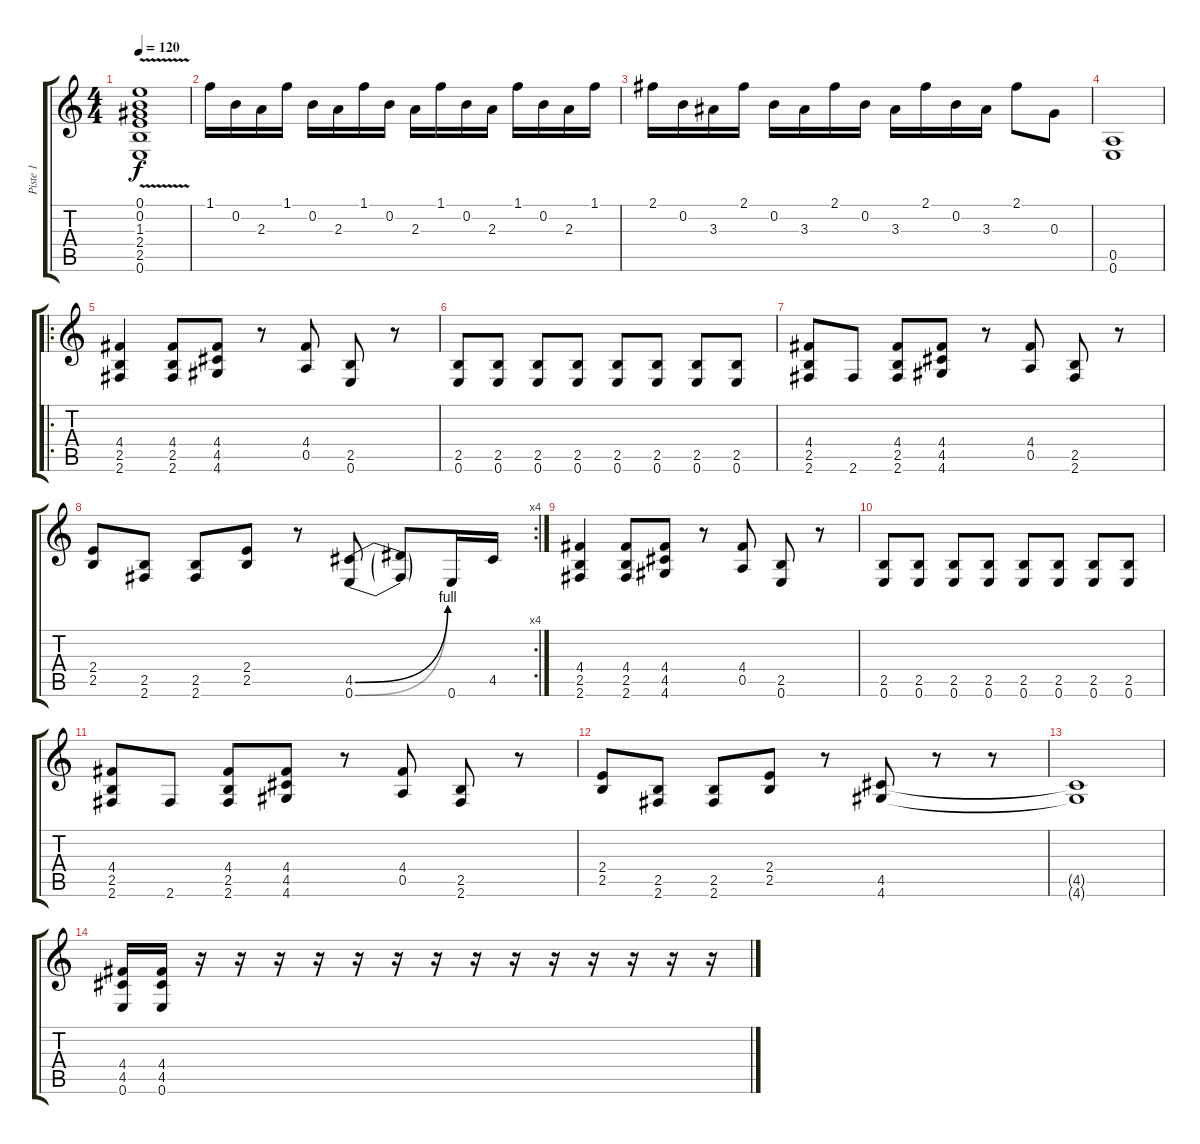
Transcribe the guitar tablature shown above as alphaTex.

\track ("Piste 1" "Piste 1") {instrument overdrivenguitar}
\staff {score tabs}
\tuning (E4 B3 G3 D3 A2 E2) {hide}
\ts (4 4)
\tempo 120
\clef g2
\ks c
(0.1{v} 0.2 1.3 2.4 2.5 0.6).1{dy f} |
1.1.16 0.2.16 2.3.16 1.1.16 0.2.16 2.3.16 1.1.16 0.2.16 2.3.16 1.1.16 0.2.16 2.3.16 1.1.16 0.2.16 2.3.16 1.1.16 |
2.1.16 0.2.16 3.3.16 2.1.16 0.2.16 3.3.16 2.1.16 0.2.16 3.3.16 2.1.16 0.2.16 3.3.16 2.1.8 0.3.8 |
(0.5 0.6).1 |
\ro
(4.4 2.5 2.6).4 (4.4 2.5 2.6).8 (4.4 4.5 4.6).8 r.8 (4.4 0.5).8 (2.5 0.6).8 r.8 |
(2.5 0.6).8 (2.5 0.6).8 (2.5 0.6).8 (2.5 0.6).8 (2.5 0.6).8 (2.5 0.6).8 (2.5 0.6).8 (2.5 0.6).8 |
(4.4 2.5 2.6).8 2.6.8 (4.4 2.5 2.6).8 (4.4 4.5 4.6).8 r.8 (4.4 0.5).8 (2.5 2.6).8 r.8 |
\rc 4
(2.4 2.5).8 (2.5 2.6).8 (2.5 2.6).8 (2.4 2.5).8 r.8 (4.5{be (bend 0 0 60 4)} 0.6{be (bend 0 0 60 4)}).8 (4.5{t} 0.6{t}).8 0.6.16 4.5.16 |
(4.4 2.5 2.6).4 (4.4 2.5 2.6).8 (4.4 4.5 4.6).8 r.8 (4.4 0.5).8 (2.5 0.6).8 r.8 |
(2.5 0.6).8 (2.5 0.6).8 (2.5 0.6).8 (2.5 0.6).8 (2.5 0.6).8 (2.5 0.6).8 (2.5 0.6).8 (2.5 0.6).8 |
(4.4 2.5 2.6).8 2.6.8 (4.4 2.5 2.6).8 (4.4 4.5 4.6).8 r.8 (4.4 0.5).8 (2.5 2.6).8 r.8 |
(2.4 2.5).8 (2.5 2.6).8 (2.5 2.6).8 (2.4 2.5).8 r.8 (4.5 4.6).8 r.8 r.8 |
(4.5{t} 4.6{t}).1 |
(4.4 4.5 0.6).16 (4.4 4.5 0.6).16 r.16 r.16 r.16 r.16 r.16 r.16 r.16 r.16 r.16 r.16 r.16 r.16 r.16 r.16
